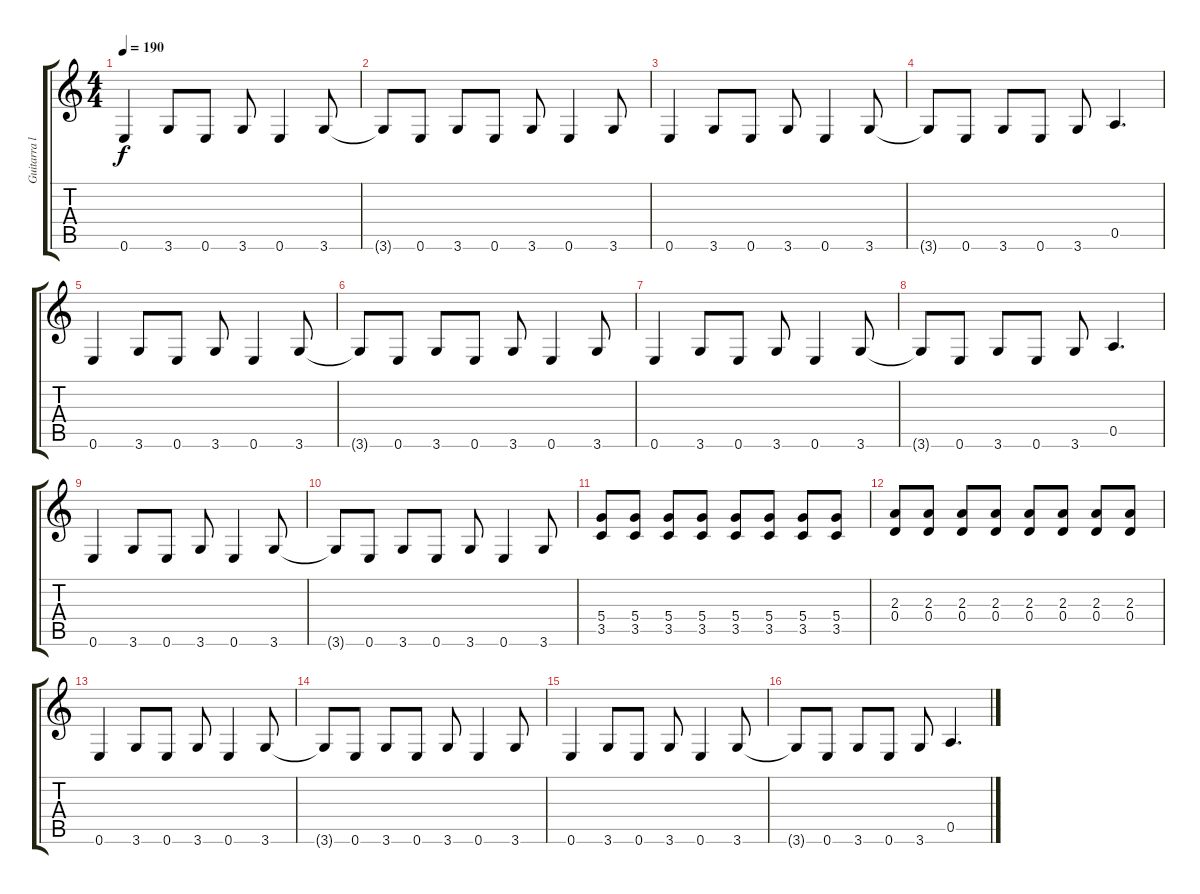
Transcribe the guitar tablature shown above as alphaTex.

\track ("Guitarra l" "Guitarra l") {instrument distortionguitar}
\staff {score tabs}
\tuning (E4 B3 G3 D3 A2 E2) {hide}
\ts (4 4)
\tempo 190
\clef g2
\ks c
0.6.4{dy f} 3.6.8 0.6.8 3.6.8 0.6.4 3.6.8 |
3.6{t}.8 0.6.8 3.6.8 0.6.8 3.6.8 0.6.4 3.6.8 |
0.6.4 3.6.8 0.6.8 3.6.8 0.6.4 3.6.8 |
3.6{t}.8 0.6.8 3.6.8 0.6.8 3.6.8 0.5.4{d} |
0.6.4 3.6.8 0.6.8 3.6.8 0.6.4 3.6.8 |
3.6{t}.8 0.6.8 3.6.8 0.6.8 3.6.8 0.6.4 3.6.8 |
0.6.4 3.6.8 0.6.8 3.6.8 0.6.4 3.6.8 |
3.6{t}.8 0.6.8 3.6.8 0.6.8 3.6.8 0.5.4{d} |
0.6.4 3.6.8 0.6.8 3.6.8 0.6.4 3.6.8 |
3.6{t}.8 0.6.8 3.6.8 0.6.8 3.6.8 0.6.4 3.6.8 |
(5.4 3.5).8 (5.4 3.5).8 (5.4 3.5).8 (5.4 3.5).8 (5.4 3.5).8 (5.4 3.5).8 (5.4 3.5).8 (5.4 3.5).8 |
(2.3 0.4).8 (2.3 0.4).8 (2.3 0.4).8 (2.3 0.4).8 (2.3 0.4).8 (2.3 0.4).8 (2.3 0.4).8 (2.3 0.4).8 |
0.6.4 3.6.8 0.6.8 3.6.8 0.6.4 3.6.8 |
3.6{t}.8 0.6.8 3.6.8 0.6.8 3.6.8 0.6.4 3.6.8 |
0.6.4 3.6.8 0.6.8 3.6.8 0.6.4 3.6.8 |
3.6{t}.8 0.6.8 3.6.8 0.6.8 3.6.8 0.5.4{d}
